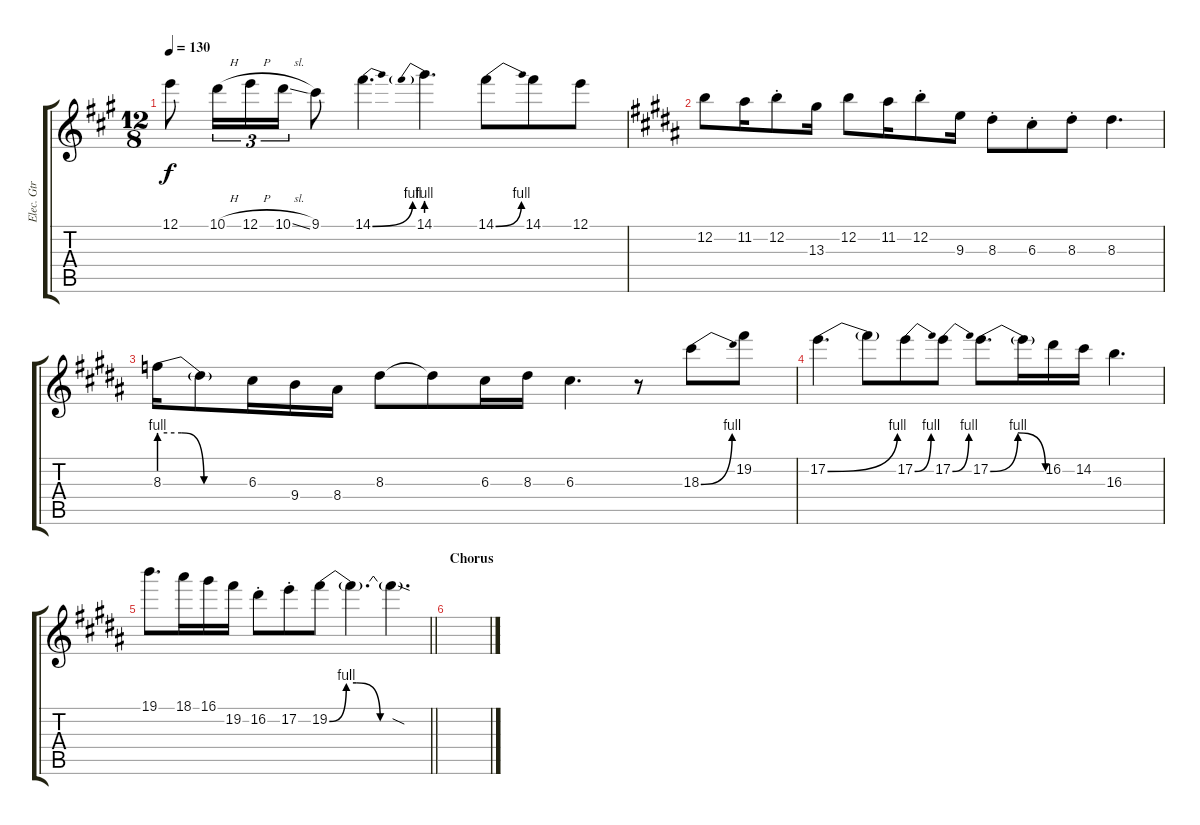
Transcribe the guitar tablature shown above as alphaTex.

\track ("Elec. Gtr 3" "Elec. Gtr ") {instrument distortionguitar}
\staff {score tabs}
\tuning (E4 B3 G3 D3 A2 E2) {hide}
\ts (12 8)
\tempo 130
\clef g2
\ks a
12.1.8{dy f} 10.1{h}.16{tu (3 2)} 12.1{h}.16{tu (3 2)} 10.1{sl}.16{tu (3 2)} 9.1.8 14.1{be (bend 0 0 60 4)}.4{d} 14.1{be (prebend 0 4 60 4)}.4{d} 14.1{be (bend 0 0 60 4)}.8 14.1.8 12.1.8 |
\ks b
12.2.8 11.2.16 12.2{st}.8 13.3.16 12.2.8 11.2.16 12.2{st}.8 9.3.16 8.3{st}.8 6.3{st}.8 8.3{st}.8 8.3.4{d} |
8.3{be (custom 0 4 15 4 30 0 60 0)}.16 8.3{t}.8 6.3.16 9.4.16 8.4.16 8.3.8 8.3{t}.8 6.3.16 8.3.16 6.3.4{d} r.8 18.3{be (bend 0 0 60 4)}.8 19.2.8 |
17.2{be (bend 0 0 60 4)}.4{d} 17.2{t}.8 17.2{be (bend 0 0 60 4)}.8 17.2{be (bend 0 0 60 4)}.8 17.2{be (bendrelease 0 0 15 4 40 4 60 0)}.8{d} 17.2{t}.16 16.2.16 14.2.16 16.3.4{d} |
\barLineRight lightlight
19.1.8{d} 18.1.16 16.1.16 19.2.16 16.2{st}.8 17.2{st}.8 19.2{be (custom 0 0 10 4 16 4 30 0 60 0)}.8 19.2{t}.4{d} 19.2{sod t}.4{d} |
\section ("" "Chorus")
